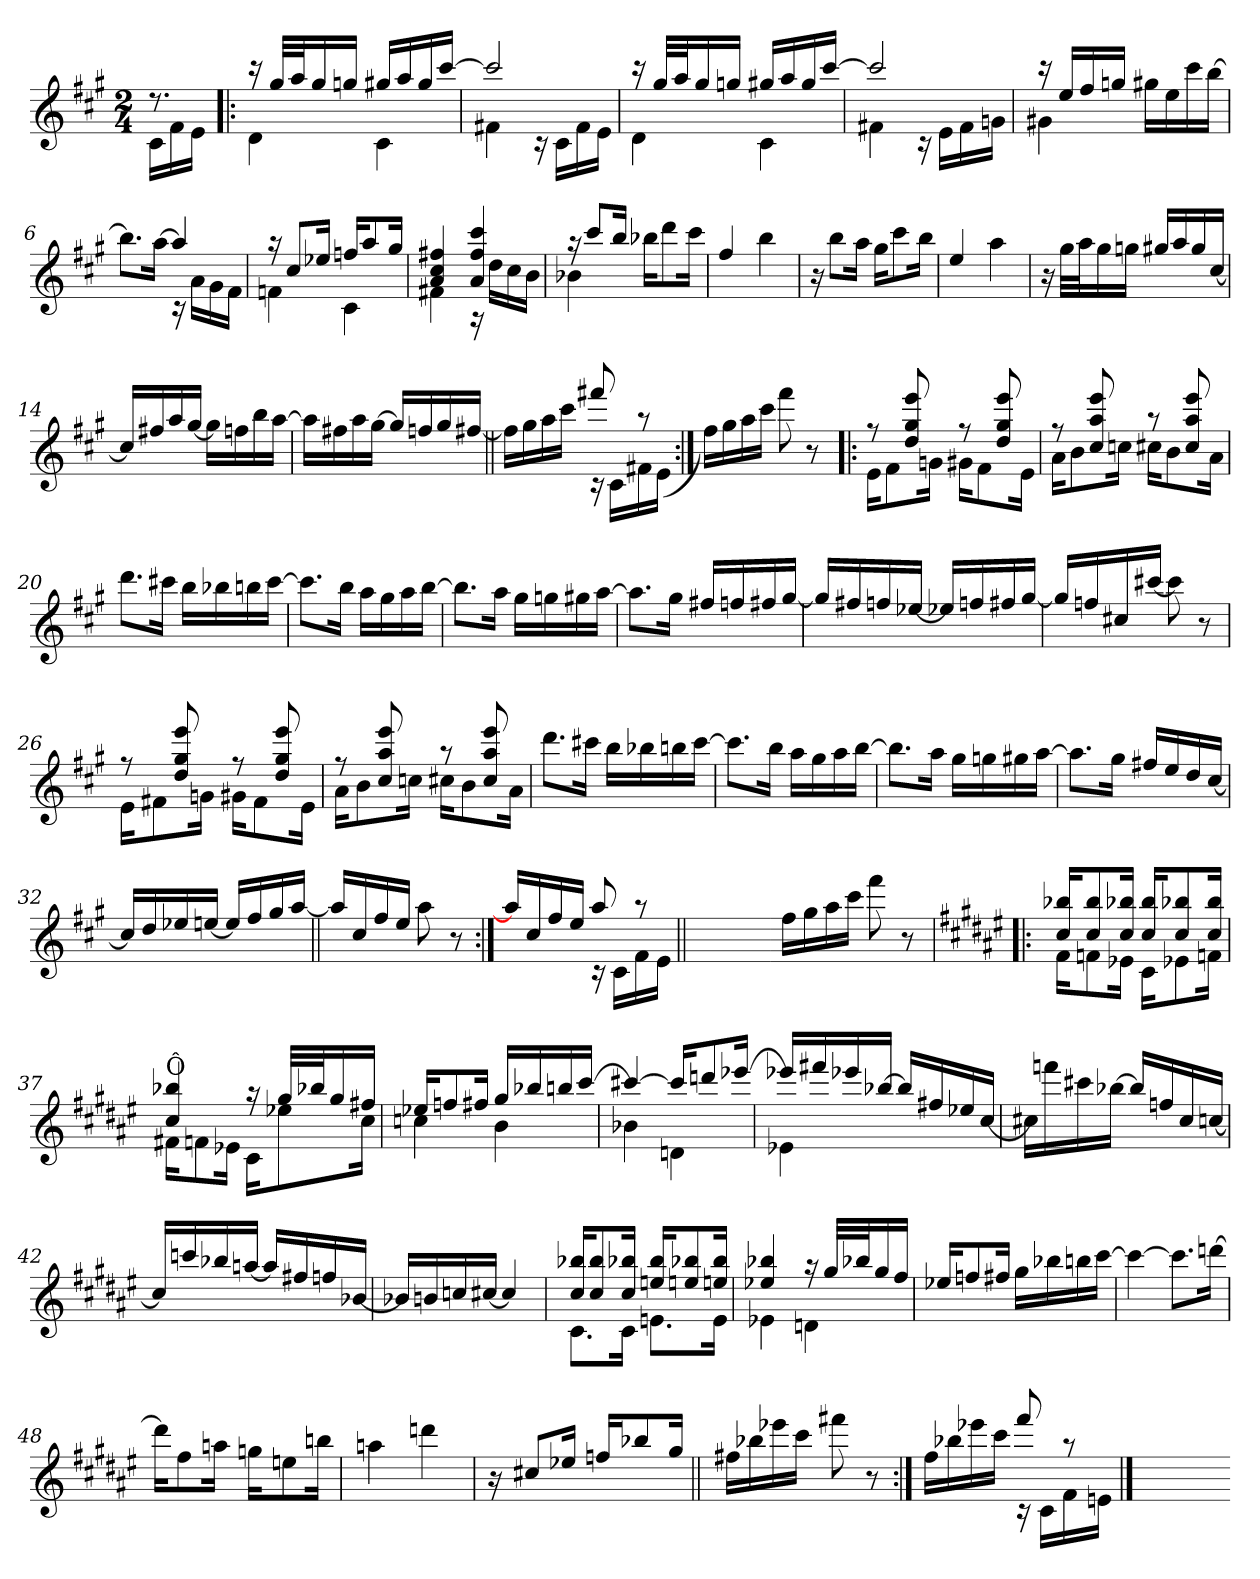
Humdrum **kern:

**kern
*part1
*staff1
*clefG2
*k[f#c#g#]
*A:
*M2/4
=
*^
8.r	16c#!\LL
.	16f#!\
.	16e!\JJ
=1!|:	=1!|:
16r	4d!\
32gg#/LLL	.
32aa/J	.
16gg#/	.
16ggn/JJ	.
16gg#X/LL	4c#!\
16aa/	.
16gg#/	.
[>16ccc#/JJ	.
=2	=2
2ccc#/]	4f#X!\
.	16rc
.	16c#!\LL
.	16f#!\
.	16e!\JJ
=3	=3
16r	4d!\
32gg#/LLL	.
32aa/J	.
16gg#/	.
16ggn/JJ	.
16gg#X/LL	4c#!\
16aa/	.
16gg#/	.
[>16ccc#/JJ	.
!!LO:LB:g=z	!!
=4	=4
2ccc#/]	4f#X!\
.	16rc
.	16e!\LL
.	16f#!\
.	16gn!\JJ
=5	=5
16r	4g#X!\
16ee/LL	.
16ff#/	.
16ggn/JJ	.
16gg#X\LL	4ryy
16ee\	.
16ccc#\	.
[>16bb\JJ	.
=6	=6
8.bb\L]	4ryy
[>16aa\Jk	.
4aa/]	16rc
.	16a!\LL
.	16g#!\
.	16f#!\JJ
=7	=7
16r	4fn!\
8cc#/L	.
16ee-X/Jk	.
16ffn/KL	4c#!\
8aa/	.
16gg#/Jk	.
!!LO:LB:g=z	!!
=8	=8
4a/ 4cc#/ 4ff#X/	4f#X!\
4a/ 4ff#/ 4ccc#/	16rG
.	16dd!\LL
.	16cc#!\
.	16b!\JJ
=9	=9
16r	4b-X!\
8ccc#/L	.
16bb/Jk	.
16bb-X\KL	4ryy
8ddd\	.
16ccc#\Jk	.
*v	*v
=10
4ff#/
4bb\
=11
16r
8bb\L
16aa\Jk
16gg#\KL
8ccc#\
16bb\Jk
!!LO:LB:g=z
=12
4ee/
4aa\
=13
16r
32gg#\LLL
32aa\J
16gg#\
16ggn\JJ
16gg#X/LL
16aa/
16gg#/
[16cc#/JJ
=14
16cc#/LL]
16ff#X/
16aa/
[16gg#/JJ
16gg#\LL]
16ffn\
16bb\
[16aa\JJ
=15
16aa\LL]
16ff#X\
16aa\
[16gg#\JJ
16gg#/LL]
16ffn/
16gg#/
[16ff#X/JJ
!!LO:LB:g=z
=16||
*^
16ff#\LL]	4ryy
16gg#\	.
16aa\	.
16ccc#\JJ	.
8fff#X/	16rc
.	16c#!\LL
8raa	16f#X!\
.	(<16e!\JJ
*v	*v
=17:|!
16ff#\LL)
16gg#\
16aa\
16ccc#\JJ
8fff#\
8r
=18!|:
*^
8r	16e!\KL
.	8f#!\
8dd/ 8gg#/ 8eee/	.
.	16gn!\Jk
8r	16g#X!\KL
.	8f#!\
8dd/ 8gg#/ 8eee/	.
.	16e!\Jk
=19	=19
8r	16a!\KL
.	8b!\
8cc#/ 8aa/ 8eee/	.
.	16ccn!\Jk
8r	16cc#X!\KL
.	8b!\
8cc#/ 8aa/ 8eee/	.
.	16a!\Jk
*v	*v
!!LO:LB:g=z
=20
8.ddd\L
16ccc#X\Jk
16bb\LL
16bb-X\
16bbn\
[>16ccc#\JJ
=21
8.ccc#\L]
16bb\Jk
16aa\LL
16gg#\
16aa\
[16bb\JJ
=22
8.bb\L]
16aa\Jk
16gg#\LL
16ggn\
16gg#X\
[16aa\JJ
=23
8.aa\L]
16gg#\Jk
16ff#X/LL
16ffn/
16ff#X/
[16gg#/JJ
!!LO:LB:g=z
=24
16gg#/LL]
16ff#X/
16ffn/
[16ee-X/JJ
16ee-X/LL]
16ffn/
16ff#X/
[16gg#/JJ
=25
16gg#/LL]
16ffn/
16cc#X/
[16ccc#X/JJ
8ccc#\]
8r
=26
*^
8r	16e!\KL
.	8f#X!\
8dd/ 8gg#/ 8eee/	.
.	16gn!\Jk
8r	16g#X!\KL
.	8f#!\
8dd/ 8gg#/ 8eee/	.
.	16e!\Jk
=27	=27
8r	16a!\KL
.	8b!\
8cc#/ 8aa/ 8eee/	.
.	16ccn!\Jk
8r	16cc#X!\KL
.	8b!\
8cc#/ 8aa/ 8eee/	.
.	16a!\Jk
*v	*v
!!LO:LB:g=z
=28
8.ddd\L
16ccc#X\Jk
16bb\LL
16bb-X\
16bbn\
[16ccc#\JJ
=29
8.ccc#\L]
16bb\Jk
16aa\LL
16gg#\
16aa\
[16bb\JJ
=30
8.bb\L]
16aa\Jk
16gg#\LL
16ggn\
16gg#X\
[16aa\JJ
=31
8.aa\L]
16gg#\Jk
16ff#X/LL
16ee/
16dd/
[16cc#/JJ
!!LO:LB:g=z
=32
16cc#/LL]
16dd/
16ee-X/
[16een/JJ
16ee/LL]
16ff#/
16gg#/
[16aa/JJ
=33||
16aa/LL]
16cc#/
16ff#/
16ee/JJ
8aa\
8r
=34:|!
*^
16aa/LL]	4ryy
16cc#/	.
16ff#/	.
16ee/JJ	.
8aa/	16rc
.	16c#!\LL
8raa	16f#!\
.	16e!\JJ
*v	*v
=34X341||
2ryy
!!LO:PB:g=z
=35-
16ff#\LL
16gg#\
16aa\
16ccc#\JJ
8fff#\
8r
=36!|:
*k[f#c#g#d#a#e#]
*F#:
*^
16cc#/ 16bb-X/KL	16f#!\KL
8cc#/ 8bb-/	8fn!\
16cc#/ 16bb-X/Jk	16e-X!\Jk
16cc#/ 16bb-/KL	16c#!\KL
8cc#/ 8bb-X/	8e-X!\
16cc#/ 16bb-/Jk	16fn!\Jk
=37	=37
!LO:TX:a:t=Ô	!
4cc#/ 4bb-X/	16f#X!\KL
.	8fn!\
.	16e-X!\Jk
16r	16c#!\KL
32gg#/LLL	8ee-X!\
32bb-X/J	.
16gg#/	.
16ff#X/JJ	16cc#!\Jk
=38	=38
16ee-X/KL	4ccn!\
8ffn/	.
16ff#X/Jk	.
16gg#/LL	4b!\
16bb-X/	.
16bbn/	.
[>16ccc#/JJ	.
!!LO:LB:g=z	!!
=39	=39
4ccc#X/_	4b-X!\
16ccc#/KL]	4dn!\
8dddn/	.
[>16eee-X/Jk	.
=40	=40
16eee-X/LL]	4e-X!\
16fff#X/	.
16eee-X/	.
[>16bb-X/JJ	.
16bb-/LL]	4ryy
16ff#X/	.
16ee-X/	.
[>16cc#/JJ	.
*v	*v
=41
16cc#X\LL]
16fffn\
16ccc#X\
[16bb-X\JJ
16bb-/LL]
16ffn/
16cc#/
[16ccn/JJ
=42
16ccn/LL]
16cccn/
16bb-X/
[16aan/JJ
16aan/LL]
16ff#X/
16ffn/
[16b-X/JJ
!!LO:LB:g=z
=43
16b-X/LL]
16bn/
16ccn/
[16cc#X/JJ
4cc#/]
=44
*^
16cc#/ 16bb-X/KL	8.c#!\L
8cc#/ 8bb-/	.
16cc#/ 16bb-X/Jk	16c#!\Jk
16een/ 16bb-/KL	8.en!\L
8een/ 8bb-X/	.
16een/ 16bb-/Jk	16e!\Jk
=45	=45
4ee-X/ 4bb-X/	4e-X!\
16raa	4dn!\
32gg#/LLL	.
32bb-X/J	.
16gg#/	.
16ff#/JJ	.
*v	*v
=46
16ee-X/KL
8ffn/
16ff#X/Jk
16gg#\LL
16bb-X\
16bbn\
[16ccc#\JJ
!!LO:LB:g=z
=47
4ccc#\_
8.ccc#\L]
[16dddn\Jk
=48
16dddn\KL]
8ff#\
16aan\Jk
16ggn\KL
8een\
16bbn\Jk
=49
4aan\
4dddn\
=50
16r
8cc#X/L
16ee-X/Jk
16ffn/KL
8bb-X/
16gg#/Jk
!!LO:LB:g=z
=51||
16ff#X\LL
16bb-X\
16eee-X\
16ccc#\JJ
8fff#X\
8r
=52:|!
*^
16ff#\LL	4ryy
16bb-X\	.
16eee-X\	.
16ccc#\JJ	.
8fff#/	16rc
.	16c#!\LL
8raa	16f#!\
.	16en!\JJ
*v	*v
==53
2ryy
=-
*-
